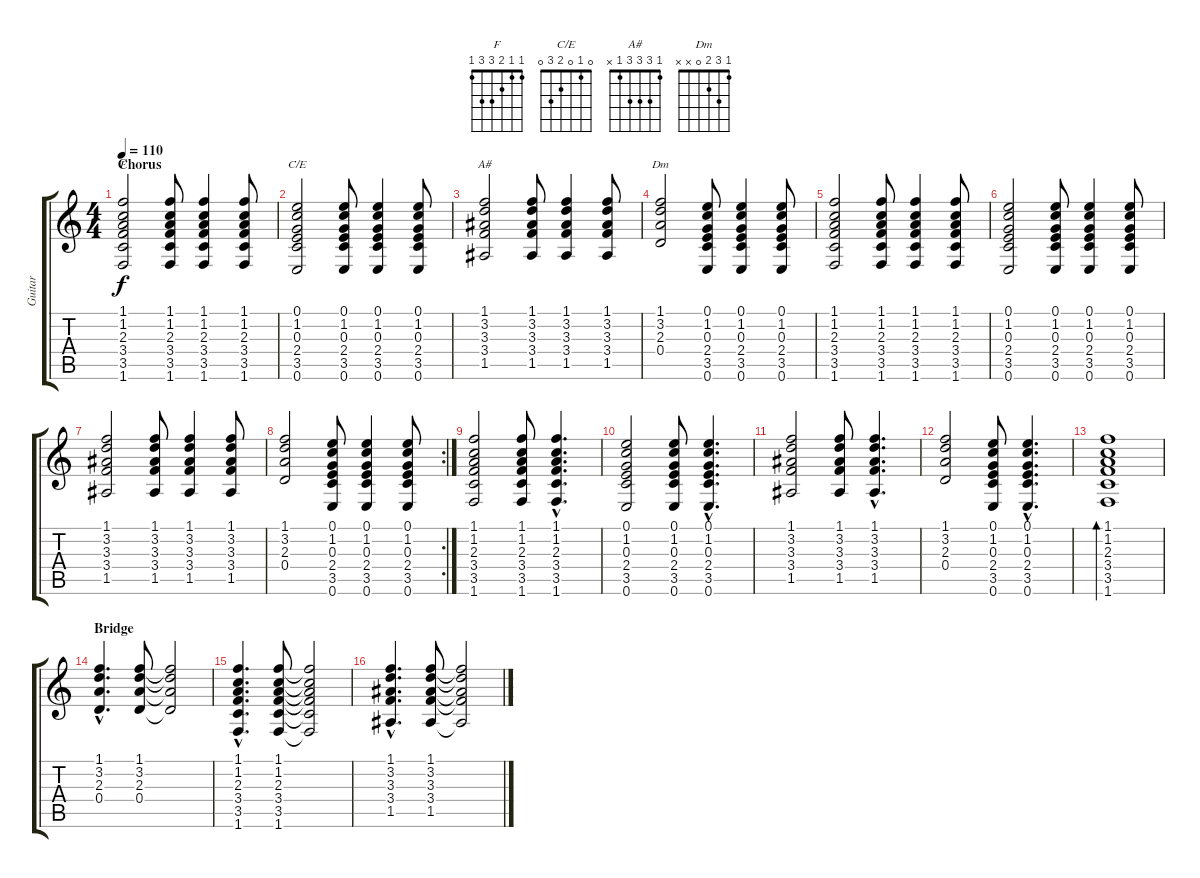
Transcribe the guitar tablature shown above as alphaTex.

\track ("Guitar" "Guitar") {instrument acousticguitarsteel}
\staff {score tabs}
\tuning (E4 B3 G3 D3 A2 E2) {hide}
\chord ("F" 1 1 2 3 3 1)
\chord ("C/E" 0 1 0 2 3 0)
\chord ("A#" 1 3 3 3 1 x)
\chord ("Dm" 1 3 2 0 x x)
\ts (4 4)
\section ("" "Chorus")
\tempo 110
\clef g2
\ks c
(1.1 1.2 2.3 3.4 3.5 1.6).2{ch "F" dy f} (1.1 1.2 2.3 3.4 3.5 1.6).8 (1.1 1.2 2.3 3.4 3.5 1.6).4 (1.1 1.2 2.3 3.4 3.5 1.6).8 |
(0.1 1.2 0.3 2.4 3.5 0.6).2{ch "C/E"} (0.1 1.2 0.3 2.4 3.5 0.6).8 (0.1 1.2 0.3 2.4 3.5 0.6).4 (0.1 1.2 0.3 2.4 3.5 0.6).8 |
(1.1 3.2 3.3 3.4 1.5).2{ch "A#"} (1.1 3.2 3.3 3.4 1.5).8 (1.1 3.2 3.3 3.4 1.5).4 (1.1 3.2 3.3 3.4 1.5).8 |
(1.1 3.2 2.3 0.4).2{ch "Dm"} (0.1 1.2 0.3 2.4 3.5 0.6).8 (0.1 1.2 0.3 2.4 3.5 0.6).4 (0.1 1.2 0.3 2.4 3.5 0.6).8 |
(1.1 1.2 2.3 3.4 3.5 1.6).2 (1.1 1.2 2.3 3.4 3.5 1.6).8 (1.1 1.2 2.3 3.4 3.5 1.6).4 (1.1 1.2 2.3 3.4 3.5 1.6).8 |
(0.1 1.2 0.3 2.4 3.5 0.6).2 (0.1 1.2 0.3 2.4 3.5 0.6).8 (0.1 1.2 0.3 2.4 3.5 0.6).4 (0.1 1.2 0.3 2.4 3.5 0.6).8 |
(1.1 3.2 3.3 3.4 1.5).2 (1.1 3.2 3.3 3.4 1.5).8 (1.1 3.2 3.3 3.4 1.5).4 (1.1 3.2 3.3 3.4 1.5).8 |
\rc 2
(1.1 3.2 2.3 0.4).2 (0.1 1.2 0.3 2.4 3.5 0.6).8 (0.1 1.2 0.3 2.4 3.5 0.6).4 (0.1 1.2 0.3 2.4 3.5 0.6).8 |
(1.1 1.2 2.3 3.4 3.5 1.6).2 (1.1 1.2 2.3 3.4 3.5 1.6).8 (1.1{hac} 1.2{hac} 2.3{hac} 3.4{hac} 3.5{hac} 1.6{hac}).4{d} |
(0.1 1.2 0.3 2.4 3.5 0.6).2 (0.1 1.2 0.3 2.4 3.5 0.6).8 (0.1{hac} 1.2{hac} 0.3{hac} 2.4{hac} 3.5{hac} 0.6{hac}).4{d} |
(1.1 3.2 3.3 3.4 1.5).2 (1.1 3.2 3.3 3.4 1.5).8 (1.1{hac} 3.2{hac} 3.3{hac} 3.4{hac} 1.5{hac}).4{d} |
(1.1 3.2 2.3 0.4).2 (0.1 1.2 0.3 2.4 3.5 0.6).8 (0.1{hac} 1.2{hac} 0.3{hac} 2.4{hac} 3.5{hac} 0.6{hac}).4{d} |
(1.1 1.2 2.3 3.4 3.5 1.6).1{bd 480} |
\section ("" "Bridge")
(1.1{hac} 3.2{hac} 2.3{hac} 0.4{hac}).4{d} (1.1 3.2 2.3 0.4).8 (1.1{t} 3.2{t} 2.3{t} 0.4{t}).2 |
(1.1{hac} 1.2{hac} 2.3{hac} 3.4{hac} 3.5{hac} 1.6{hac}).4{d} (1.1 1.2 2.3 3.4 3.5 1.6).8 (1.1{t} 1.2{t} 2.3{t} 3.4{t} 3.5{t} 1.6{t}).2 |
(1.1{hac} 3.2{hac} 3.3{hac} 3.4{hac} 1.5{hac}).4{d} (1.1 3.2 3.3 3.4 1.5).8 (1.1{t} 3.2{t} 3.3{t} 3.4{t} 1.5{t}).2
